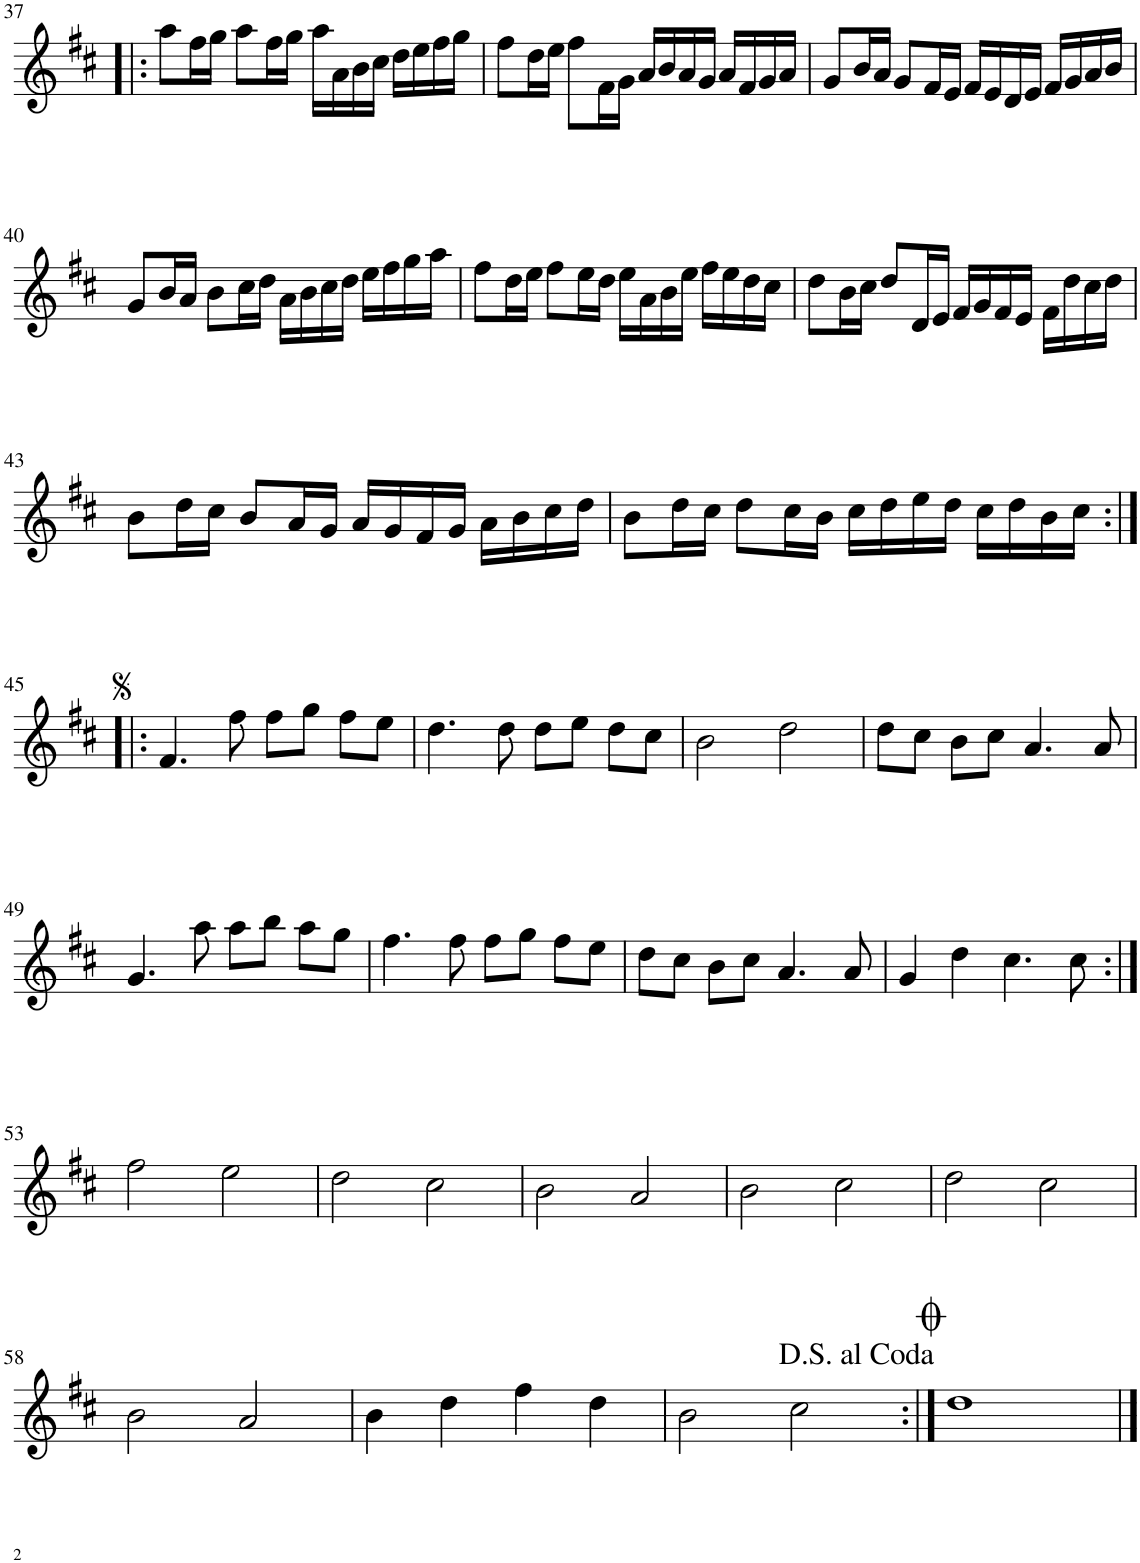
**kern
*part1
*staff1
*I"Piano
*I'Pno.
!!LO:PB:g=z
*clefG2
*k[f#c#]
*M4/4
=37!|:
8aa\L
16ff#\L
16gg\JJ
8aa\L
16ff#\L
16gg\JJ
16aa\LL
16a\
16b\
16cc#\JJ
16dd\LL
16ee\
16ff#\
16gg\JJ
=38
8ff#\L
16dd\L
16ee\JJ
8ff#\L
16f#\L
16g\JJ
16a/LL
16b/
16a/
16g/JJ
16a/LL
16f#/
16g/
16a/JJ
=39
8g/L
16b/L
16a/JJ
8g/L
16f#/L
16e/JJ
16f#/LL
16e/
16d/
16e/JJ
16f#/LL
16g/
16a/
16b/JJ
!!LO:LB:g=z
=40
8g/L
16b/L
16a/JJ
8b\L
16cc#\L
16dd\JJ
16a\LL
16b\
16cc#\
16dd\JJ
16ee\LL
16ff#\
16gg\
16aa\JJ
=41
8ff#\L
16dd\L
16ee\JJ
8ff#\L
16ee\L
16dd\JJ
16ee\LL
16a\
16b\
16ee\JJ
16ff#\LL
16ee\
16dd\
16cc#\JJ
=42
8dd\L
16b\L
16cc#\JJ
8dd/L
16d/L
16e/JJ
16f#/LL
16g/
16f#/
16e/JJ
16f#\LL
16dd\
16cc#\
16dd\JJ
!!LO:LB:g=z
=43
8b\L
16dd\L
16cc#\JJ
8b/L
16a/L
16g/JJ
16a/LL
16g/
16f#/
16g/JJ
16a\LL
16b\
16cc#\
16dd\JJ
=44
8b\L
16dd\L
16cc#\JJ
8dd\L
16cc#\L
16b\JJ
16cc#\LL
16dd\
16ee\
16dd\JJ
16cc#\LL
16dd\
16b\
16cc#\JJ
!!LO:LB:g=z
=45:|!|:
4.f#/
8ff#\
8ff#\L
8gg\J
8ff#\L
8ee\J
=46
4.dd\
8dd\
8dd\L
8ee\J
8dd\L
8cc#\J
=47
2b\
2dd\
=48
8dd\L
8cc#\J
8b\L
8cc#\J
4.a/
8a/
!!LO:LB:g=z
=49
4.g/
8aa\
8aa\L
8bb\J
8aa\L
8gg\J
=50
4.ff#\
8ff#\
8ff#\L
8gg\J
8ff#\L
8ee\J
=51
8dd\L
8cc#\J
8b\L
8cc#\J
4.a/
8a/
=52
4g/
4dd\
4.cc#\
8cc#\
!!LO:LB:g=z
=53:|!
2ff#\
2ee\
=54
2dd\
2cc#\
=55
2b\
2a/
=56
2b\
2cc#\
=57
2dd\
2cc#\
!!LO:LB:g=z
=58
2b\
2a/
=59
4b\
4dd\
4ff#\
4dd\
=60
2b\
2cc#\
=61:|!
1dd
==
*-
